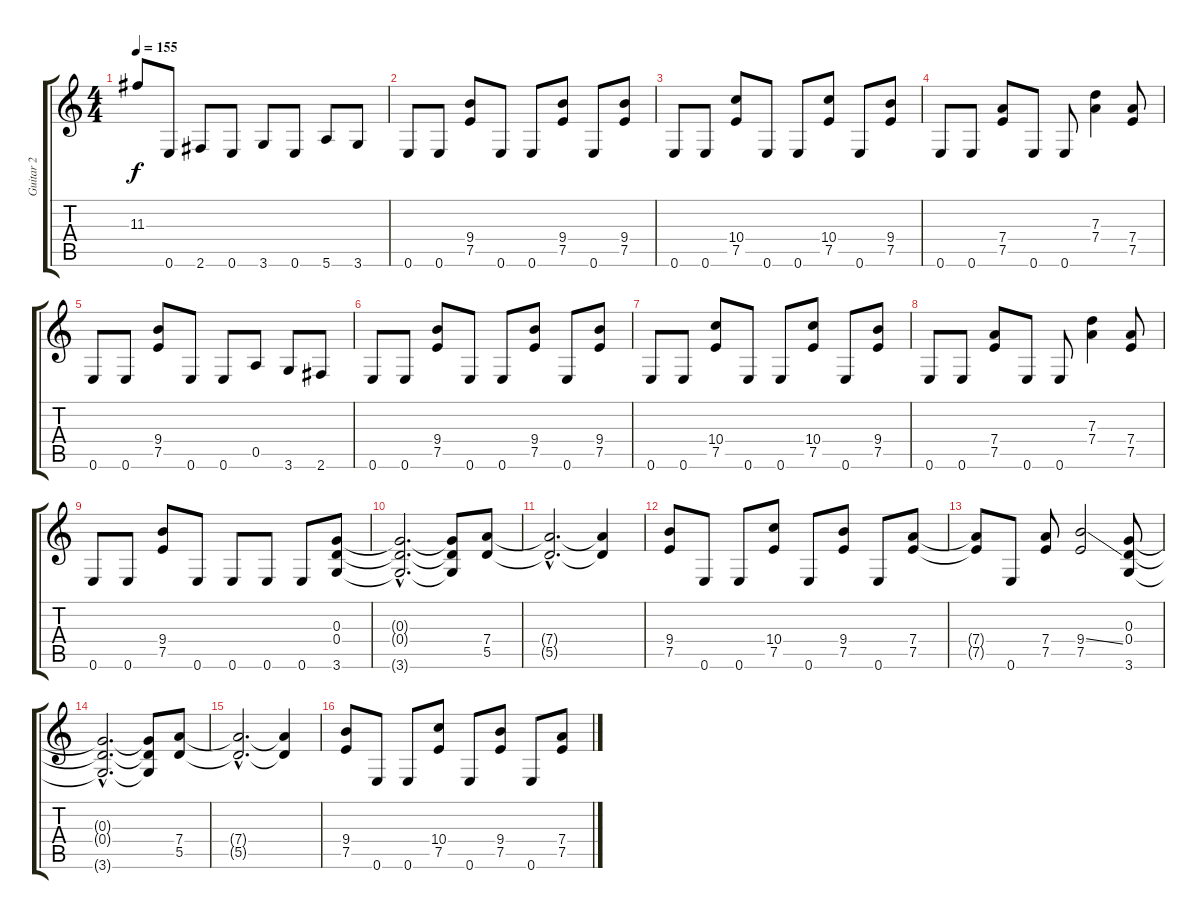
\track ("Guitar 2" "Guitar 2") {instrument overdrivenguitar}
\staff {score tabs}
\tuning (E4 B3 G3 D3 A2 E2) {hide}
\ts (4 4)
\tempo 155
\clef g2
\ks c
11.3{t}.8{dy f} 0.6.8 2.6.8 0.6.8 3.6.8 0.6.8 5.6.8 3.6.8 |
0.6.8 0.6.8 (9.4 7.5).8 0.6.8 0.6.8 (9.4 7.5).8 0.6.8 (9.4 7.5).8 |
0.6.8 0.6.8 (10.4 7.5).8 0.6.8 0.6.8 (10.4 7.5).8 0.6.8 (9.4 7.5).8 |
0.6.8 0.6.8 (7.4 7.5).8 0.6.8 0.6.8 (7.3 7.4).4 (7.4 7.5).8 |
0.6.8 0.6.8 (9.4 7.5).8 0.6.8 0.6.8 0.5.8 3.6.8 2.6.8 |
0.6.8 0.6.8 (9.4 7.5).8 0.6.8 0.6.8 (9.4 7.5).8 0.6.8 (9.4 7.5).8 |
0.6.8 0.6.8 (10.4 7.5).8 0.6.8 0.6.8 (10.4 7.5).8 0.6.8 (9.4 7.5).8 |
0.6.8 0.6.8 (7.4 7.5).8 0.6.8 0.6.8 (7.3 7.4).4 (7.4 7.5).8 |
0.6.8 0.6.8 (9.4 7.5).8 0.6.8 0.6.8 0.6.8 0.6.8 (0.3 0.4 3.6).8 |
(0.3{hac t} 0.4{hac t} 3.6{hac t}).2{d} (0.3{t} 0.4{t} 3.6{t}).8 (7.4 5.5).8 |
(7.4{hac t} 5.5{hac t}).2{d} (7.4{t} 5.5{t}).4 |
(9.4 7.5).8 0.6.8 0.6.8 (10.4 7.5).8 0.6.8 (9.4 7.5).8 0.6.8 (7.4 7.5).8 |
(7.4{t} 7.5{t}).8 0.6.8 (7.4 7.5).8 (9.4{ss} 7.5).2 (0.3 0.4 3.6).8 |
(0.3{hac t} 0.4{hac t} 3.6{hac t}).2{d} (0.3{t} 0.4{t} 3.6{t}).8 (7.4 5.5).8 |
(7.4{hac t} 5.5{hac t}).2{d} (7.4{t} 5.5{t}).4 |
(9.4 7.5).8 0.6.8 0.6.8 (10.4 7.5).8 0.6.8 (9.4 7.5).8 0.6.8 (7.4 7.5).8
